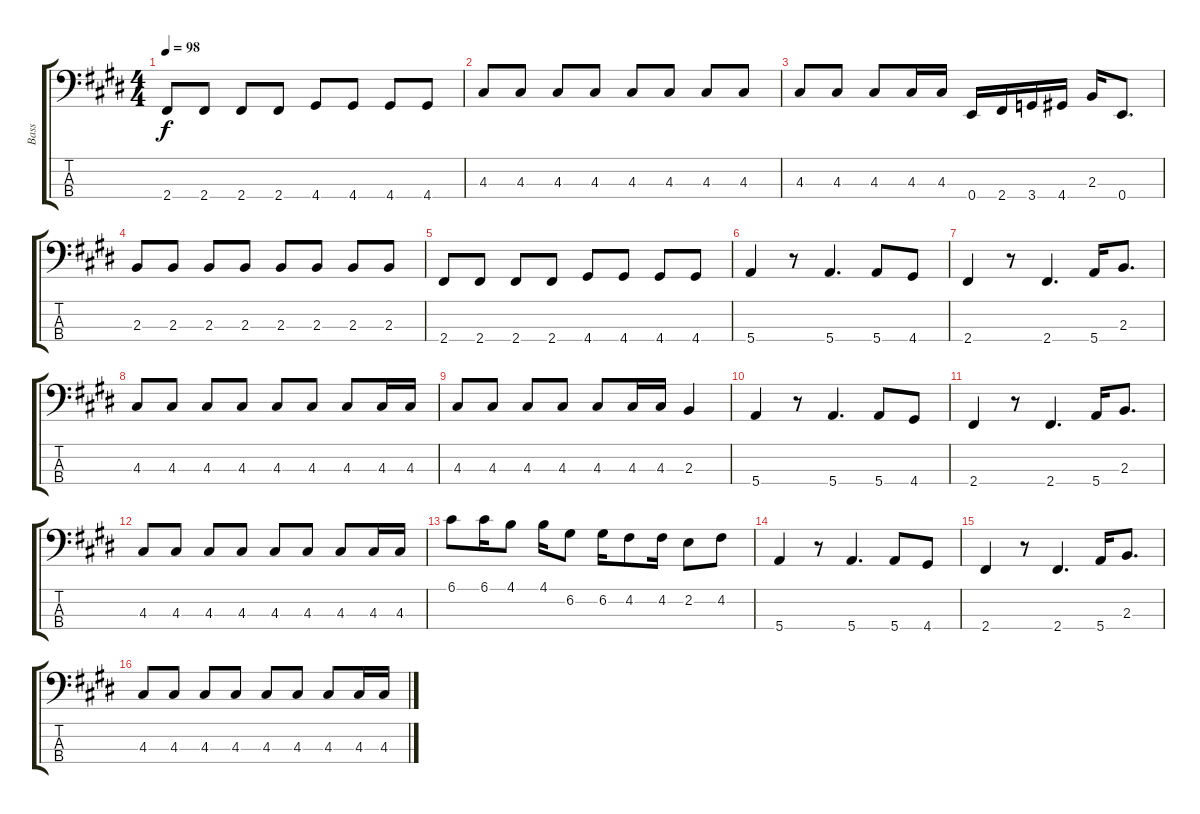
\track ("Bass" "Bass") {instrument electricbassfinger}
\staff {score tabs}
\tuning (G2 D2 A1 E1) {hide}
\ts (4 4)
\tempo 98
\clef f4
\ks c#minor
2.4.8{dy f} 2.4.8 2.4.8 2.4.8 4.4.8 4.4.8 4.4.8 4.4.8 |
4.3.8 4.3.8 4.3.8 4.3.8 4.3.8 4.3.8 4.3.8 4.3.8 |
4.3.8 4.3.8 4.3.8 4.3.16 4.3.16 0.4.16 2.4.16 3.4.16 4.4.16 2.3.16 0.4.8{d} |
2.3.8 2.3.8 2.3.8 2.3.8 2.3.8 2.3.8 2.3.8 2.3.8 |
2.4.8 2.4.8 2.4.8 2.4.8 4.4.8 4.4.8 4.4.8 4.4.8 |
5.4.4 r.8 5.4.4{d} 5.4.8 4.4.8 |
\ks e
2.4.4 r.8 2.4.4{d} 5.4.16 2.3.8{d} |
\ks c#minor
4.3.8 4.3.8 4.3.8 4.3.8 4.3.8 4.3.8 4.3.8 4.3.16 4.3.16 |
4.3.8 4.3.8 4.3.8 4.3.8 4.3.8 4.3.16 4.3.16 2.3.4 |
5.4.4 r.8 5.4.4{d} 5.4.8 4.4.8 |
\ks e
2.4.4 r.8 2.4.4{d} 5.4.16 2.3.8{d} |
\ks c#minor
4.3.8 4.3.8 4.3.8 4.3.8 4.3.8 4.3.8 4.3.8 4.3.16 4.3.16 |
6.1.8 6.1.16 4.1.8 4.1.16 6.2.8 6.2.16 4.2.8 4.2.16 2.2.8 4.2.8 |
5.4.4 r.8 5.4.4{d} 5.4.8 4.4.8 |
\ks e
2.4.4 r.8 2.4.4{d} 5.4.16 2.3.8{d} |
4.3.8 4.3.8 4.3.8 4.3.8 4.3.8 4.3.8 4.3.8 4.3.16 4.3.16
